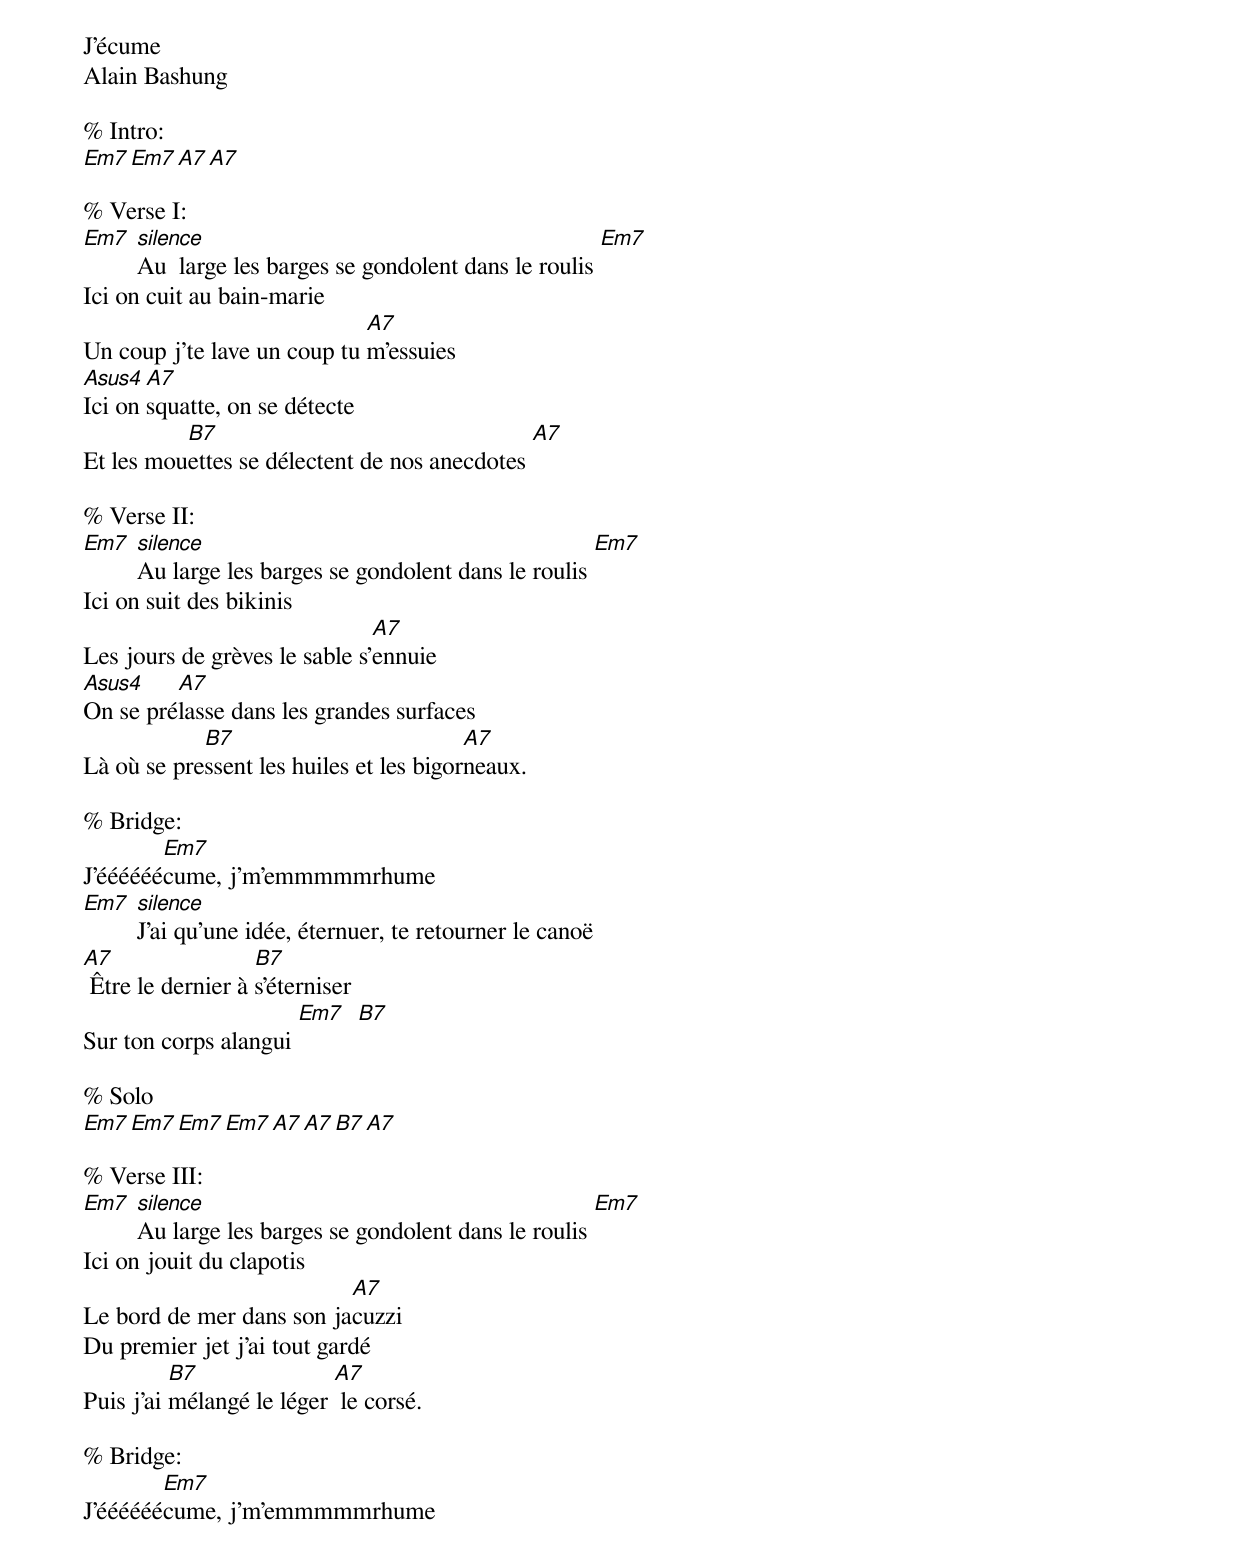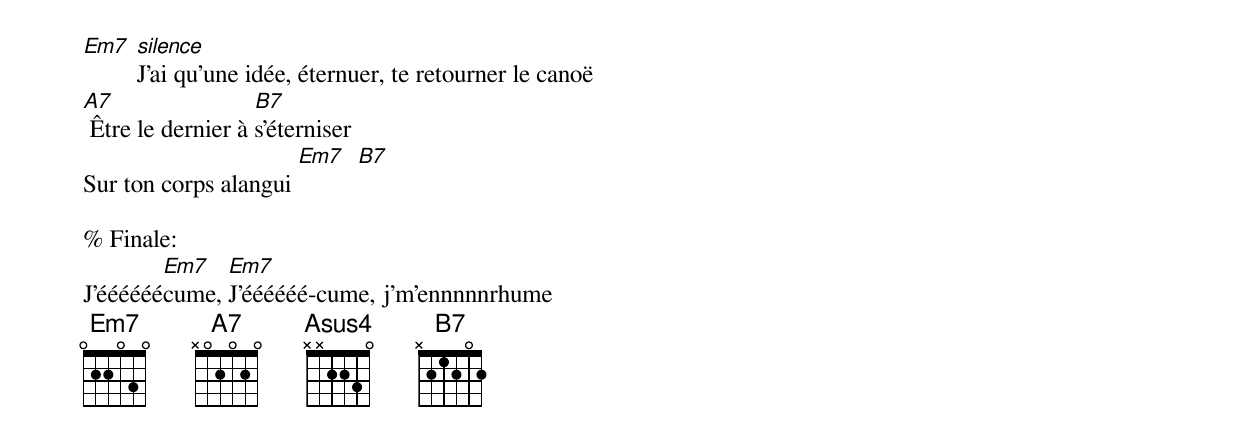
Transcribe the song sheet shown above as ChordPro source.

J'écume
Alain Bashung

% Intro:
[Em7][Em7][A7][A7]

% Verse I:
[Em7] [silence]Au  large les barges se gondolent dans le roulis [Em7]
Ici on cuit au bain-marie
Un coup j'te lave un coup tu [A7]m'essuies
[Asus4]Ici on [A7]squatte, on se détecte
Et les mou[B7]ettes se délectent de nos anecdotes [A7]

% Verse II:
[Em7] [silence]Au large les barges se gondolent dans le roulis [Em7]
Ici on suit des bikinis
Les jours de grèves le sable s'[A7]ennuie
[Asus4]On se pré[A7]lasse dans les grandes surfaces
Là où se pre[B7]ssent les huiles et les bigor[A7]neaux.

% Bridge:
J'éééééé[Em7]cume, j'm'emmmmmrhume
[Em7] [silence]J'ai qu'une idée, éternuer, te retourner le canoë
[A7] Être le dernier à [B7]s'éterniser
Sur ton corps alangui [Em7]  [B7]

% Solo
[Em7][Em7][Em7][Em7][A7][A7][B7][A7]

% Verse III:
[Em7] [silence]Au large les barges se gondolent dans le roulis [Em7]
Ici on jouit du clapotis
Le bord de mer dans son ja[A7]cuzzi
Du premier jet j'ai tout gardé
Puis j'ai [B7]mélangé le léger [A7] le corsé.

% Bridge:
J'éééééé[Em7]cume, j'm'emmmmmrhume
[Em7] [silence]J'ai qu'une idée, éternuer, te retourner le canoë
[A7] Être le dernier à [B7]s'éterniser
Sur ton corps alangui [Em7]  [B7]

% Finale:
J'éééééé[Em7]cume, [Em7]J'éééééé-cume, j'm'ennnnnrhume
